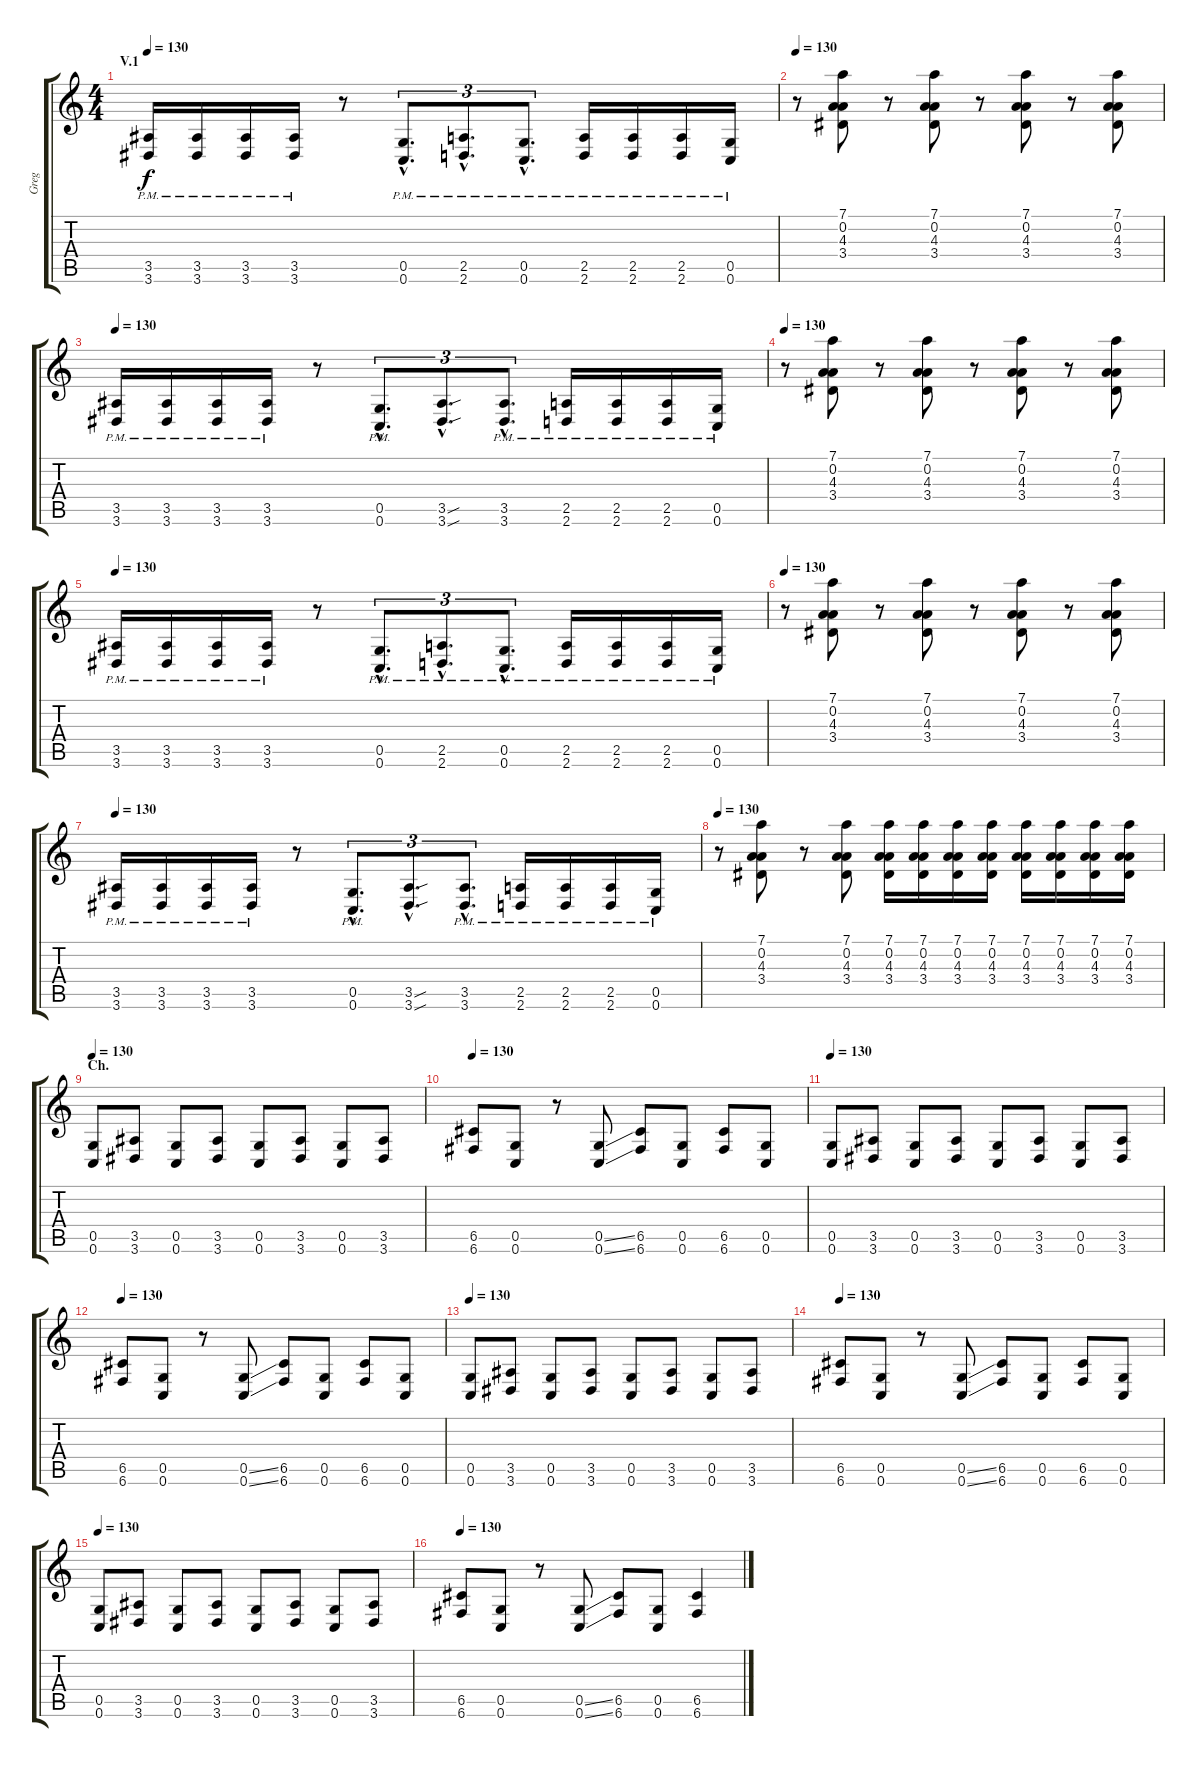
\track ("Greg" "Greg") {instrument distortionguitar}
\staff {score tabs}
\tuning (D4 A3 F3 C3 G2 C2) {hide}
\ts (4 4)
\section ("" "V.1")
\tempo 130
\clef g2
\ks c
(3.5{pm} 3.6{pm}).16{dy f} (3.5{pm} 3.6{pm}).16 (3.5{pm} 3.6{pm}).16 (3.5{pm} 3.6{pm}).16 r.8 (0.5{hac pm} 0.6{hac pm}).8{d tu (3 2)} (2.5{hac pm} 2.6{hac pm}).8{d tu (3 2)} (0.5{hac pm} 0.6{hac pm}).8{d tu (3 2)} (2.5{pm} 2.6{pm}).16 (2.5{pm} 2.6{pm}).16 (2.5{pm} 2.6{pm}).16 (0.5{pm} 0.6{pm}).16 |
\tempo 130
r.8 (7.1 0.2 4.3 3.4).8 r.8 (7.1 0.2 4.3 3.4).8 r.8 (7.1 0.2 4.3 3.4).8 r.8 (7.1 0.2 4.3 3.4).8 |
\tempo 130
(3.5 3.6{pm}).16 (3.5 3.6{pm}).16 (3.5 3.6{pm}).16 (3.5 3.6{pm}).16 r.8 (0.5{hac pm} 0.6{hac pm}).8{d tu (3 2)} (3.5{sou hac} 3.6{sou hac}).8{d tu (3 2)} (3.5{hac pm} 3.6{hac pm}).8{d tu (3 2)} (2.5{pm} 2.6{pm}).16 (2.5 2.6{pm}).16 (2.5 2.6{pm}).16 (0.5 0.6{pm}).16 |
\tempo 130
r.8 (7.1 0.2 4.3 3.4).8 r.8 (7.1 0.2 4.3 3.4).8 r.8 (7.1 0.2 4.3 3.4).8 r.8 (7.1 0.2 4.3 3.4).8 |
\tempo 130
(3.5{pm} 3.6{pm}).16 (3.5{pm} 3.6{pm}).16 (3.5{pm} 3.6{pm}).16 (3.5{pm} 3.6{pm}).16 r.8 (0.5{hac pm} 0.6{hac pm}).8{d tu (3 2)} (2.5{hac pm} 2.6{hac pm}).8{d tu (3 2)} (0.5{hac pm} 0.6{hac pm}).8{d tu (3 2)} (2.5{pm} 2.6).16 (2.5{pm} 2.6{pm}).16 (2.5{pm} 2.6{pm}).16 (0.5{pm} 0.6{pm}).16 |
\tempo 130
r.8 (7.1 0.2 4.3 3.4).8 r.8 (7.1 0.2 4.3 3.4).8 r.8 (7.1 0.2 4.3 3.4).8 r.8 (7.1 0.2 4.3 3.4).8 |
\tempo 130
(3.5 3.6{pm}).16 (3.5 3.6{pm}).16 (3.5 3.6{pm}).16 (3.5 3.6{pm}).16 r.8 (0.5{hac pm} 0.6{hac pm}).8{d tu (3 2)} (3.5{sou hac} 3.6{sou hac}).8{d tu (3 2)} (3.5{hac pm} 3.6{hac pm}).8{d tu (3 2)} (2.5{pm} 2.6{pm}).16 (2.5 2.6{pm}).16 (2.5 2.6{pm}).16 (0.5 0.6{pm}).16 |
\tempo 130
r.8 (7.1 0.2 4.3 3.4).8 r.8 (7.1 0.2 4.3 3.4).8 (7.1 0.2 4.3 3.4).16 (7.1 0.2 4.3 3.4).16 (7.1 0.2 4.3 3.4).16 (7.1 0.2 4.3 3.4).16 (7.1 0.2 4.3 3.4).16 (7.1 0.2 4.3 3.4).16 (7.1 0.2 4.3 3.4).16 (7.1 0.2 4.3 3.4).16 |
\section ("" "Ch.")
\tempo 130
(0.5 0.6).8 (3.5 3.6).8 (0.5 0.6).8 (3.5 3.6).8 (0.5 0.6).8 (3.5 3.6).8 (0.5 0.6).8 (3.5 3.6).8 |
\tempo 130
(6.5 6.6).8 (0.5 0.6).8 r.8 (0.5{ss} 0.6{ss}).8 (6.5 6.6).8 (0.5 0.6).8 (6.5 6.6).8 (0.5 0.6).8 |
\tempo 130
(0.5 0.6).8 (3.5 3.6).8 (0.5 0.6).8 (3.5 3.6).8 (0.5 0.6).8 (3.5 3.6).8 (0.5 0.6).8 (3.5 3.6).8 |
\tempo 130
(6.5 6.6).8 (0.5 0.6).8 r.8 (0.5{ss} 0.6{ss}).8 (6.5 6.6).8 (0.5 0.6).8 (6.5 6.6).8 (0.5 0.6).8 |
\tempo 130
(0.5 0.6).8 (3.5 3.6).8 (0.5 0.6).8 (3.5 3.6).8 (0.5 0.6).8 (3.5 3.6).8 (0.5 0.6).8 (3.5 3.6).8 |
\tempo 130
(6.5 6.6).8 (0.5 0.6).8 r.8 (0.5{ss} 0.6{ss}).8 (6.5 6.6).8 (0.5 0.6).8 (6.5 6.6).8 (0.5 0.6).8 |
\tempo 130
(0.5 0.6).8 (3.5 3.6).8 (0.5 0.6).8 (3.5 3.6).8 (0.5 0.6).8 (3.5 3.6).8 (0.5 0.6).8 (3.5 3.6).8 |
\tempo 130
(6.5 6.6).8 (0.5 0.6).8 r.8 (0.5{ss} 0.6{ss}).8 (6.5 6.6).8 (0.5 0.6).8 (6.5 6.6).4
